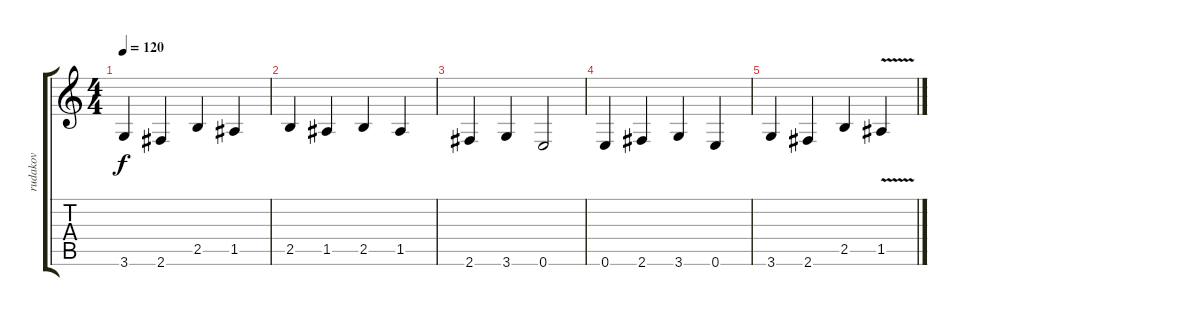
\track ("rudakov" "rudakov") {instrument distortionguitar}
\staff {score tabs}
\tuning (E4 B3 G3 D3 A2 E2) {hide}
\ts (4 4)
\tempo 120
\clef g2
\ks c
3.6.4{dy f} 2.6.4 2.5.4 1.5.4 |
2.5.4 1.5.4 2.5.4 1.5.4 |
2.6.4 3.6.4 0.6.2 |
0.6.4 2.6.4 3.6.4 0.6.4 |
3.6.4 2.6.4 2.5.4 1.5{v}.4
